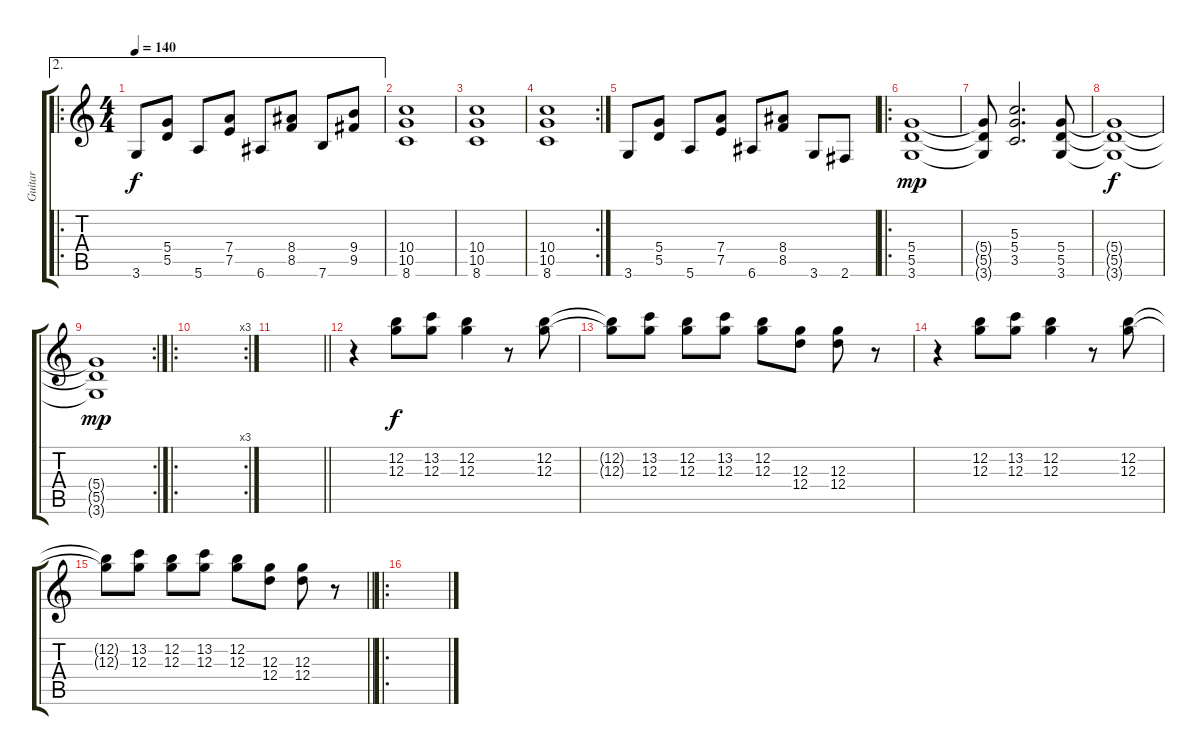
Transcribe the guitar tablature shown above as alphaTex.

\track ("Guitar" "Guitar") {instrument overdrivenguitar}
\staff {score tabs}
\tuning (E4 B3 G3 D3 A2 E2) {hide}
\ae 2
\ro
\ts (4 4)
\tempo 140
\clef g2
\ks c
3.6.8{dy f} (5.4 5.5).8 5.6.8 (7.4 7.5).8 6.6.8 (8.4 8.5).8 7.6.8 (9.4 9.5).8 |
(10.4 10.5 8.6).1 |
(10.4 10.5 8.6).1 |
\rc 2
(10.4 10.5 8.6).1 |
3.6.8 (5.4 5.5).8 5.6.8 (7.4 7.5).8 6.6.8 (8.4 8.5).8 3.6.8 2.6.8 |
\ro
(5.4 5.5 3.6).1{dy mp} |
(5.4{t} 5.5{t} 3.6{t}).8 (5.3 5.4 3.5).2{d} (5.4 5.5 3.6).8 |
(5.4{t} 5.5{t} 3.6{t}).1{dy f} |
\rc 2
(5.4{t} 5.5{t} 3.6{t}).1{dy mp} |
\ro
\rc 3
|
\barLineRight lightlight
|
r.4 (12.2 12.3).8{dy f} (13.2 12.3).8 (12.2 12.3).4 r.8 (12.2 12.3).8 |
(12.2{t} 12.3{t}).8 (13.2 12.3).8 (12.2 12.3).8 (13.2 12.3).8 (12.2 12.3).8 (12.3 12.4).8 (12.3 12.4).8 r.8 |
r.4 (12.2 12.3).8 (13.2 12.3).8 (12.2 12.3).4 r.8 (12.2 12.3).8 |
\barLineRight lightlight
(12.2{t} 12.3{t}).8 (13.2 12.3).8 (12.2 12.3).8 (13.2 12.3).8 (12.2 12.3).8 (12.3 12.4).8 (12.3 12.4).8 r.8 |
\ro
